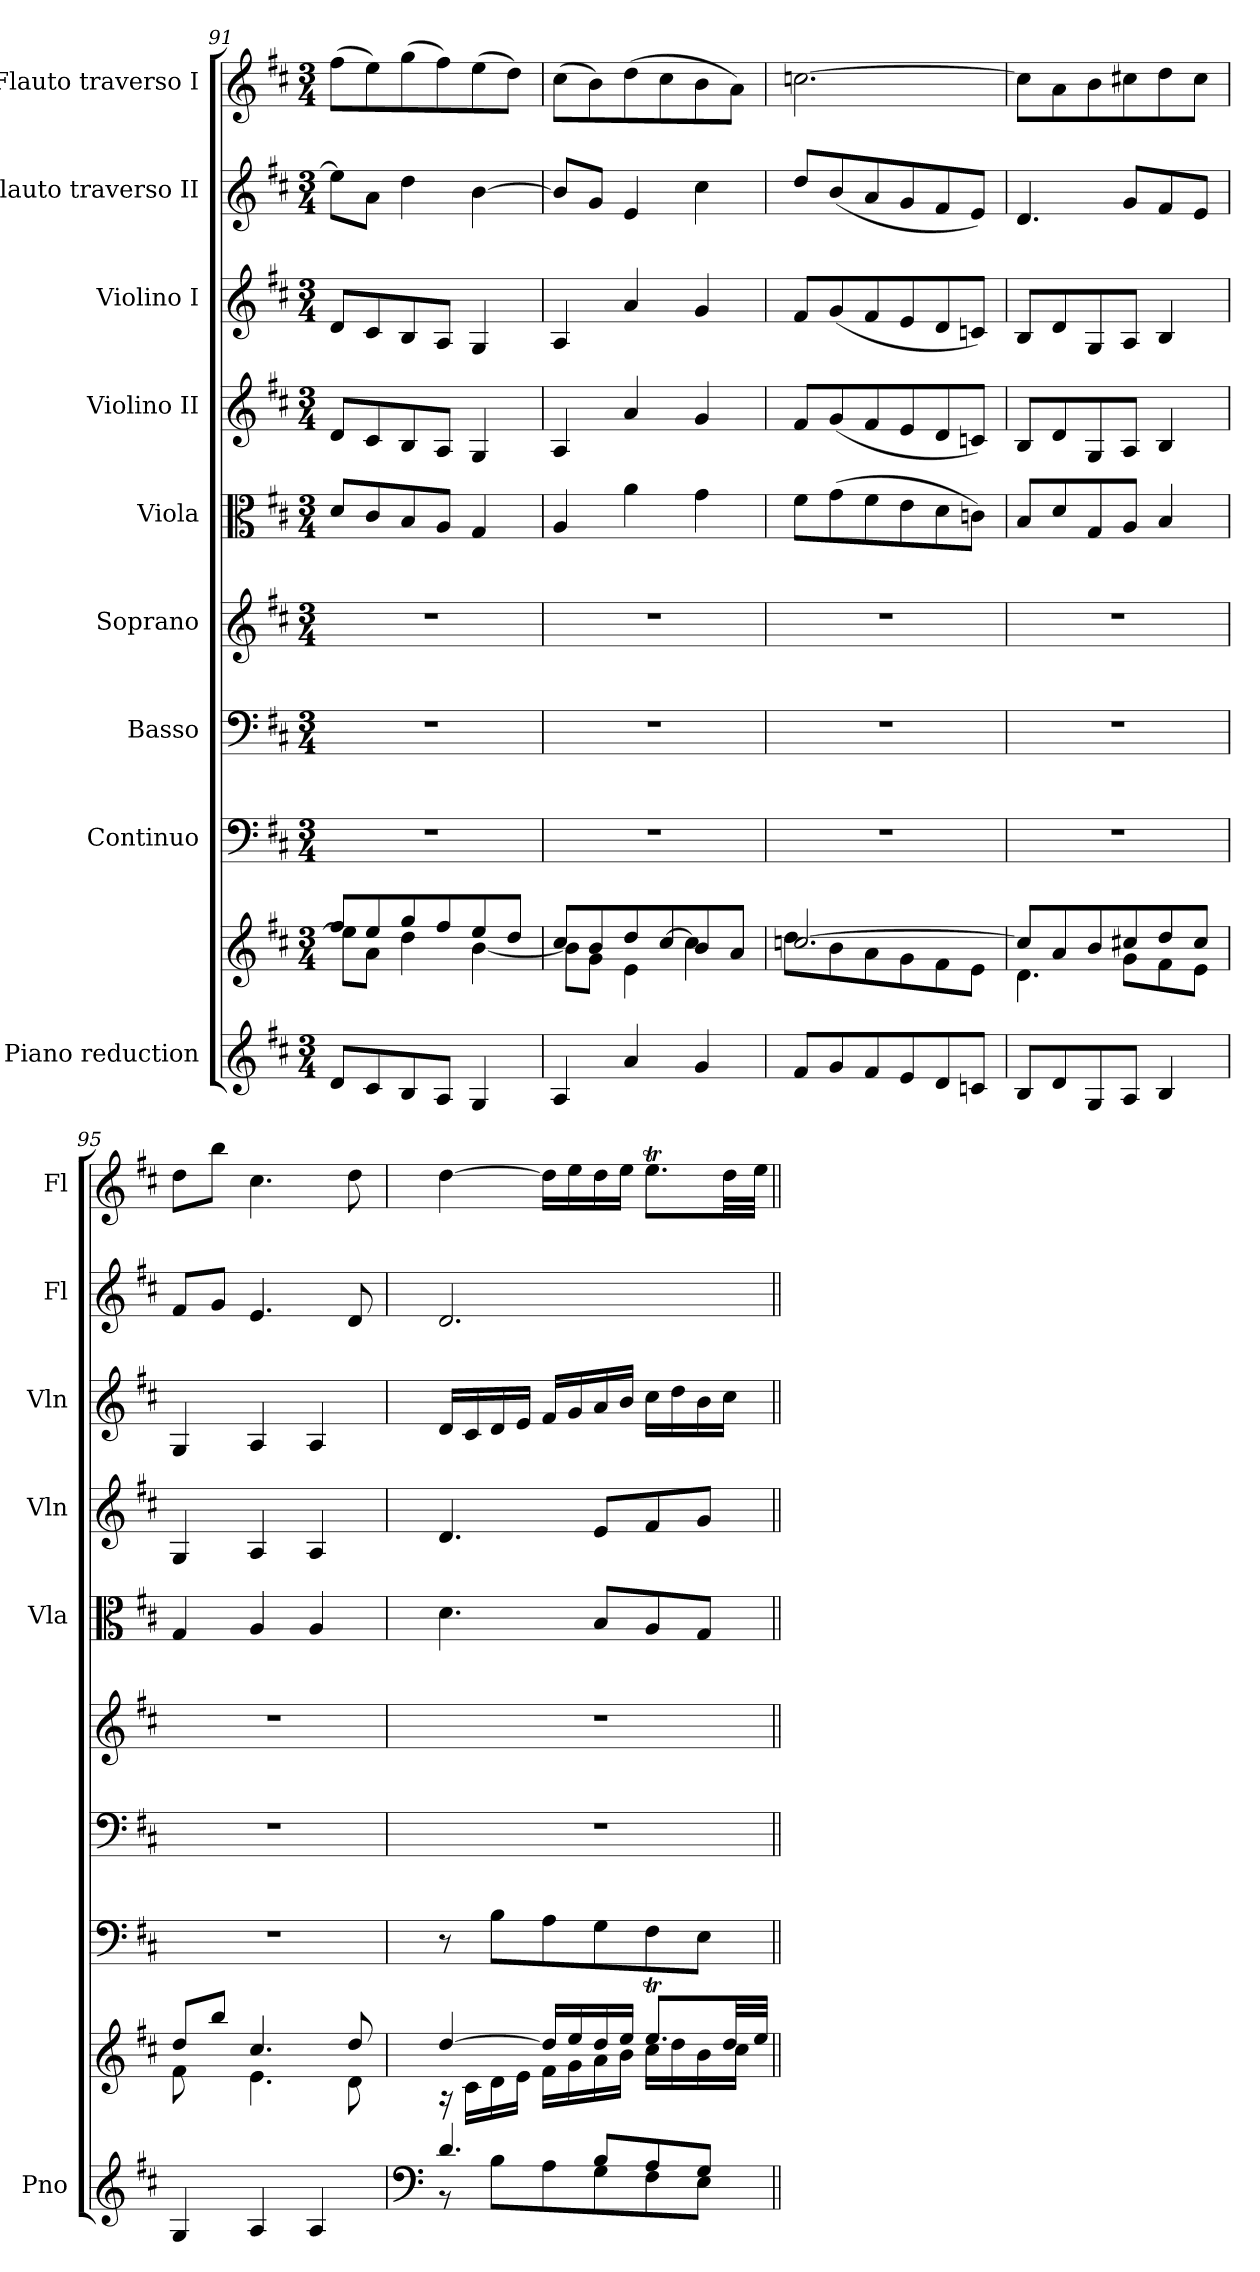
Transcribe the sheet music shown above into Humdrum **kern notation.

**kern	**kern	**kern	**kern	**kern	**kern	**kern	**kern	**kern	**kern
*part9	*part9	*part8	*part7	*part6	*part5	*part4	*part3	*part2	*part1
*staff10	*staff9	*staff8	*staff7	*staff6	*staff5	*staff4	*staff3	*staff2	*staff1
*I"Piano reduction	*	*I"Continuo	*I"Basso	*I"Soprano	*I"Viola	*I"Violino II	*I"Violino I	*I"Flauto traverso II	*I"Flauto traverso I
*I'Pno	*	*	*	*	*I'Vla	*I'Vln	*I'Vln	*I'Fl	*I'Fl
!!LO:PB:g=z
*clefG2	*clefG2	*clefF4	*clefF4	*clefG2	*clefC3	*clefG2	*clefG2	*clefG2	*clefG2
*k[f#c#]	*k[f#c#]	*k[f#c#]	*k[f#c#]	*k[f#c#]	*k[f#c#]	*k[f#c#]	*k[f#c#]	*k[f#c#]	*k[f#c#]
*M3/4	*M3/4	*M3/4	*M3/4	*M3/4	*M3/4	*M3/4	*M3/4	*M3/4	*M3/4
=91	=91	=91	=91	=91	=91	=91	=91	=91	=91
*	*^	*	*	*	*	*	*	*	*
8d/L	8ff#/L	8ee\L]	2.r	2.r	2.r	8d/L	8d/L	8d/L	8ee\L]	(8ff#\L
8c#/	8ee/	8a\J	.	.	.	8c#/	8c#/	8c#/	8a\J	8ee\)
8B/	8gg/	4dd\	.	.	.	8B/	8B/	8B/	4dd\	(8gg\
8A/J	8ff#/	.	.	.	.	8A/J	8A/J	8A/J	.	8ff#\)
4G/	8ee/	[4b\	.	.	.	4G/	4G/	4G/	[4b\	(8ee\
.	8dd/J	.	.	.	.	.	.	.	.	8dd\J)
=92	=92	=92	=92	=92	=92	=92	=92	=92	=92	=92
4A/	8cc#/L	8b\L]	2.r	2.r	2.r	4A/	4A/	4A/	8b/L]	(8cc#\L
.	8b/	8g\J	.	.	.	.	.	.	8g/J	8b\)
4a/	8dd/	4e\	.	.	.	4a\	4a/	4a/	4e/	(8dd\
.	[<8cc#/	.	.	.	.	.	.	.	.	8cc#\
4g/	8b/	4cc#\]	.	.	.	4g\	4g/	4g/	4cc#\	8b\
.	8a/J	.	.	.	.	.	.	.	.	8a\J)
=93	=93	=93	=93	=93	=93	=93	=93	=93	=93	=93
8f#/L	[2.ccn/	8dd\L	2.r	2.r	2.r	8f#\L	8f#/L	8f#/L	8dd/L	[2.ccn\
8g/	.	8b\	.	.	.	(8g\	(8g/	(8g/	(8b/	.
8f#/	.	8a\	.	.	.	8f#\	8f#/	8f#/	8a/	.
8e/	.	8g\	.	.	.	8e\	8e/	8e/	8g/	.
8d/	.	8f#\	.	.	.	8d\	8d/	8d/	8f#/	.
8cn/J	.	8e\J	.	.	.	8cn\J)	8cn/J)	8cn/J)	8e/J)	.
=94	=94	=94	=94	=94	=94	=94	=94	=94	=94	=94
8B/L	8cc/L]	4.d\	2.r	2.r	2.r	8B/L	8B/L	8B/L	4.d/	8cc\L]
8d/	8a/	.	.	.	.	8d/	8d/	8d/	.	8a\
8G/	8b/	.	.	.	.	8G/	8G/	8G/	.	8b\
8A/J	8cc#X/	8g\L	.	.	.	8A/J	8A/J	8A/J	8g/L	8cc#X\
4B/	8dd/	8f#\	.	.	.	4B/	4B/	4B/	8f#/	8dd\
.	8cc#/J	8e\J	.	.	.	.	.	.	8e/J	8cc#\J
=95	=95	=95	=95	=95	=95	=95	=95	=95	=95	=95
*^	*	*	*	*	*	*	*	*	*	*
8ryy	4G/	8dd/L	8f#\L	2.r	2.r	2.r	4G/	4G/	4G/	8f#/L	8dd\L
8g/J	.	8bb/J	8ryy	.	.	.	.	.	.	8g/J	8bb\J
2ryy	4A/	4.cc#/	4.e\	.	.	.	4A/	4A/	4A/	4.e/	4.cc#\
.	4A/	.	.	.	.	.	4A/	4A/	4A/	.	.
.	.	8dd/	8d\	.	.	.	.	.	.	8d/	8dd\
=96	=96	=96	=96	=96	=96	=96	=96	=96	=96	=96	=96
*clefF4	*	*	*	*	*	*	*	*	*	*	*
4.d/	8r	[4dd/	16r	8r	2.r	2.r	4.d\	4.d/	16d/LL	2.d/	[4dd\
.	.	.	16c#\LL	.	.	.	.	.	16c#/	.	.
.	8B\L	.	16d\	8B\L	.	.	.	.	16d/	.	.
.	.	.	16e\JJ	.	.	.	.	.	16e/JJ	.	.
.	8A\	16dd/LL]	16f#\LL	8A\	.	.	.	.	16f#/LL	.	16dd\LL]
.	.	16ee/	16g\	.	.	.	.	.	16g/	.	16ee\
8B/L	8G\	16dd/	16a\	8G\	.	.	8B/L	8e/L	16a/	.	16dd\
.	.	16ee/JJ	16b\JJ	.	.	.	.	.	16b/JJ	.	16ee\JJ
8A/	8F#\	8.eeT/L	16cc#\LL	8F#\	.	.	8A/	8f#/	16cc#\LL	.	8.eeT\L
.	.	.	16dd\	.	.	.	.	.	16dd\	.	.
8G/J	8E\J	.	16b\	8E\J	.	.	8G/J	8g/J	16b\	.	.
.	.	32dd/LL	16cc#\JJ	.	.	.	.	.	16cc#\JJ	.	32dd\LL
.	.	32ee/JJJ	.	.	.	.	.	.	.	.	32ee\JJJ
*v	*v	*	*	*	*	*	*	*	*	*	*
*	*v	*v	*	*	*	*	*	*	*	*
=||	=||	=||	=||	=||	=||	=||	=||	=||	=||
*-	*-	*-	*-	*-	*-	*-	*-	*-	*-
